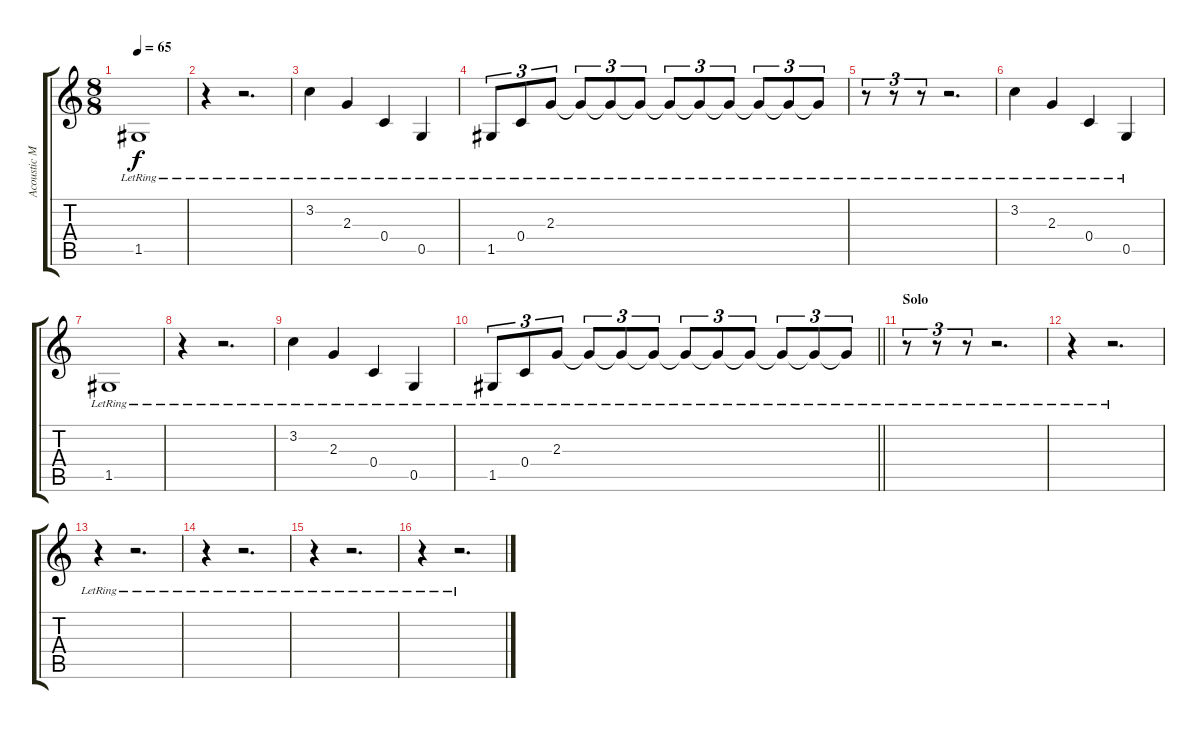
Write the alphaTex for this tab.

\track ("Acoustic M" "Acoustic M") {instrument acousticguitarsteel}
\staff {score tabs}
\tuning (D4 A3 F3 C3 G2 C2) {hide}
\ts (8 8)
\tempo 65
\clef g2
\ks c
1.5{lr}.1{dy f} |
r.4 r.2{d} |
3.2{lr}.4 2.3{lr}.4 0.4{lr}.4 0.5{lr}.4 |
1.5{lr}.8{tu (3 2)} 0.4{lr}.8{tu (3 2)} 2.3{lr}.8{tu (3 2)} 2.3{lr t}.8{tu (3 2)} 2.3{lr t}.8{tu (3 2)} 2.3{lr t}.8{tu (3 2)} 2.3{lr t}.8{tu (3 2)} 2.3{lr t}.8{tu (3 2)} 2.3{lr t}.8{tu (3 2)} 2.3{lr t}.8{tu (3 2)} 2.3{lr t}.8{tu (3 2)} 2.3{lr t}.8{tu (3 2)} |
r.8{tu (3 2)} r.8{tu (3 2)} r.8{tu (3 2)} r.2{d} |
3.2{lr}.4 2.3{lr}.4 0.4{lr}.4 0.5{lr}.4 |
1.5{lr}.1 |
r.4 r.2{d} |
3.2{lr}.4 2.3{lr}.4 0.4{lr}.4 0.5{lr}.4 |
\barLineRight lightlight
1.5{lr}.8{tu (3 2)} 0.4{lr}.8{tu (3 2)} 2.3{lr}.8{tu (3 2)} 2.3{lr t}.8{tu (3 2)} 2.3{lr t}.8{tu (3 2)} 2.3{lr t}.8{tu (3 2)} 2.3{lr t}.8{tu (3 2)} 2.3{lr t}.8{tu (3 2)} 2.3{lr t}.8{tu (3 2)} 2.3{lr t}.8{tu (3 2)} 2.3{lr t}.8{tu (3 2)} 2.3{lr t}.8{tu (3 2)} |
\section ("" "Solo")
r.8{tu (3 2)} r.8{tu (3 2)} r.8{tu (3 2)} r.2{d} |
r.4 r.2{d} |
r.4 r.2{d} |
r.4 r.2{d} |
r.4 r.2{d} |
r.4 r.2{d}
